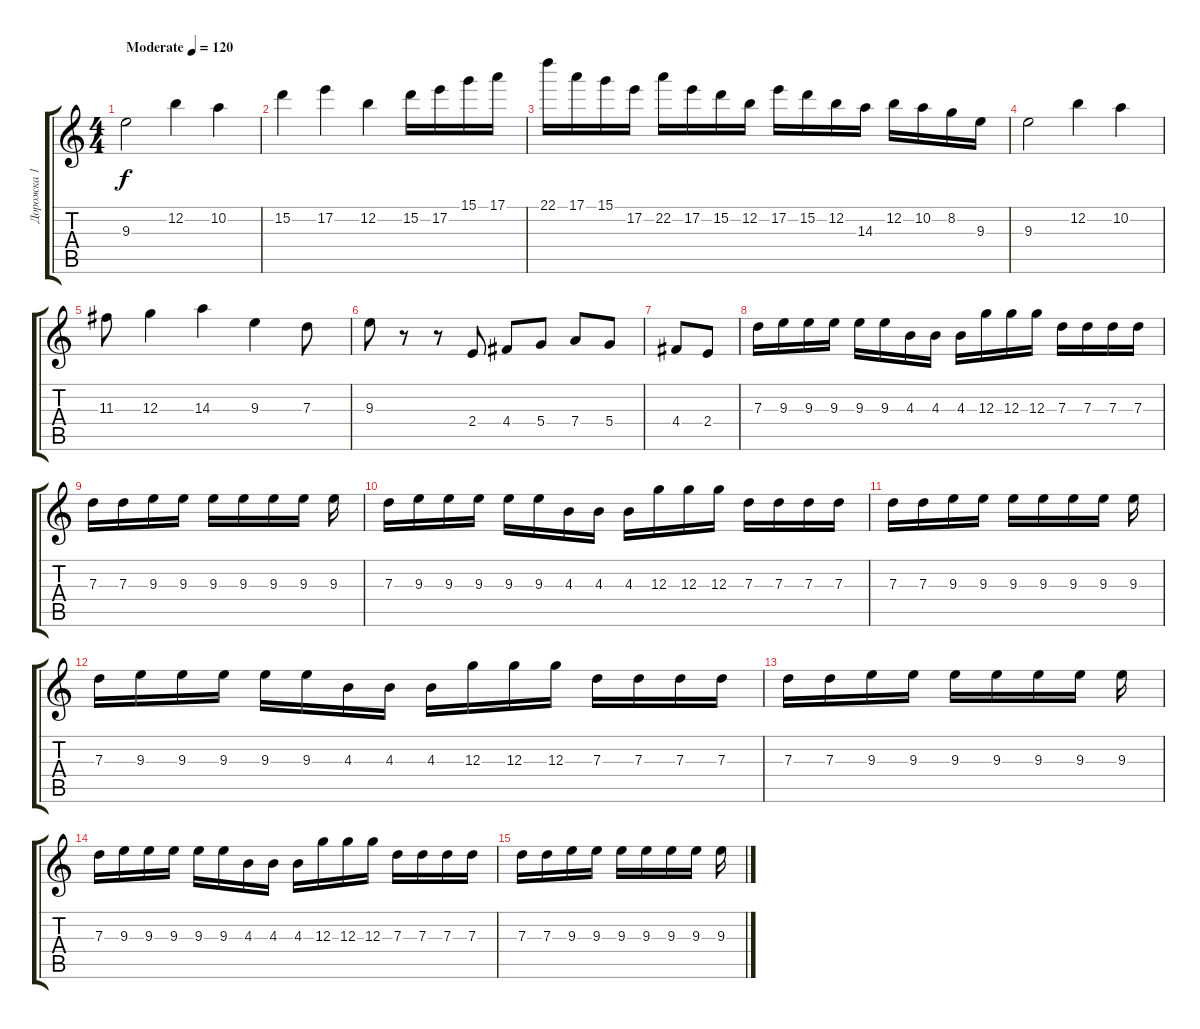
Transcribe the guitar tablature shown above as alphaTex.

\track ("Дорожка 1" "Дорожка 1") {instrument acousticguitarsteel}
\staff {score tabs}
\tuning (E4 B3 G3 D3 A2 E2) {hide}
\ts (4 4)
\tempo (120 "Moderate")
\clef g2
\ks c
9.3.2{dy f instrument acousticguitarsteel} 12.2.4 10.2.4 |
15.2.4 17.2.4 12.2.4 15.2.16 17.2.16 15.1.16 17.1.16 |
22.1.16 17.1.16 15.1.16 17.2.16 22.2.16 17.2.16 15.2.16 12.2.16 17.2.16 15.2.16 12.2.16 14.3.16 12.2.16 10.2.16 8.2.16 9.3.16 |
9.3.2 12.2.4 10.2.4 |
11.3.8 12.3.4 14.3.4 9.3.4 7.3.8 |
9.3.8 r.8 r.8 2.4.8 4.4.8 5.4.8 7.4.8 5.4.8 |
4.4.8 2.4.8 |
7.3.16 9.3.16 9.3.16 9.3.16 9.3.16 9.3.16 4.3.16 4.3.16 4.3.16 12.3.16 12.3.16 12.3.16 7.3.16 7.3.16 7.3.16 7.3.16 |
7.3.16 7.3.16 9.3.16 9.3.16 9.3.16 9.3.16 9.3.16 9.3.16 9.3.16 |
7.3.16 9.3.16 9.3.16 9.3.16 9.3.16 9.3.16 4.3.16 4.3.16 4.3.16 12.3.16 12.3.16 12.3.16 7.3.16 7.3.16 7.3.16 7.3.16 |
7.3.16 7.3.16 9.3.16 9.3.16 9.3.16 9.3.16 9.3.16 9.3.16 9.3.16 |
7.3.16 9.3.16 9.3.16 9.3.16 9.3.16 9.3.16 4.3.16 4.3.16 4.3.16 12.3.16 12.3.16 12.3.16 7.3.16 7.3.16 7.3.16 7.3.16 |
7.3.16 7.3.16 9.3.16 9.3.16 9.3.16 9.3.16 9.3.16 9.3.16 9.3.16 |
7.3.16 9.3.16 9.3.16 9.3.16 9.3.16 9.3.16 4.3.16 4.3.16 4.3.16 12.3.16 12.3.16 12.3.16 7.3.16 7.3.16 7.3.16 7.3.16 |
7.3.16 7.3.16 9.3.16 9.3.16 9.3.16 9.3.16 9.3.16 9.3.16 9.3.16
